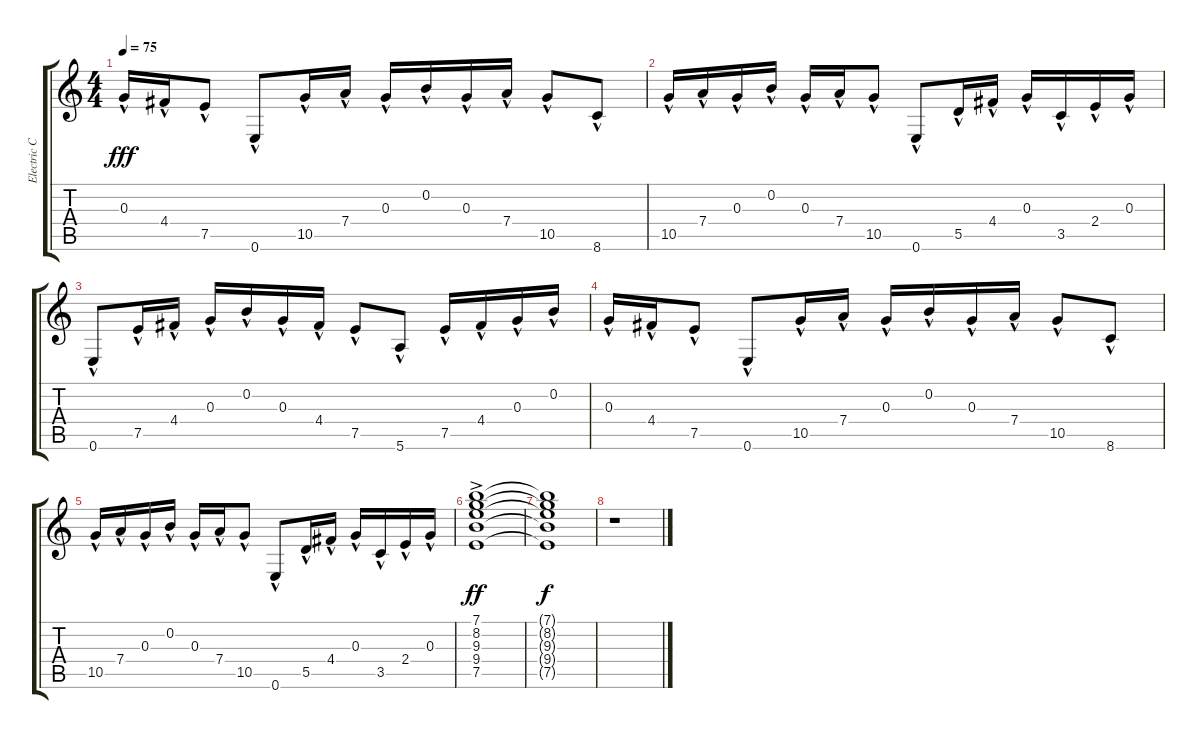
\track ("Electric Clean Guitar" "Electric C") {instrument electricguitarclean}
\staff {score tabs}
\tuning (E4 B3 G3 D3 A2 E2) {hide}
\ts (4 4)
\tempo 75
\clef g2
\ks c
0.3{hac}.16{dy fff} 4.4{hac}.16 7.5{hac}.8 0.6{hac}.8 10.5{hac}.16 7.4{hac}.16 0.3{hac}.16 0.2{hac}.16 0.3{hac}.16 7.4{hac}.16 10.5{hac}.8 8.6{hac}.8 |
10.5{hac}.16 7.4{hac}.16 0.3{hac}.16 0.2{hac}.16 0.3{hac}.16 7.4{hac}.16 10.5{hac}.8 0.6{hac}.8 5.5{hac}.16 4.4{hac}.16 0.3{hac}.16 3.5{hac}.16 2.4{hac}.16 0.3{hac}.16 |
0.6{hac}.8 7.5{hac}.16 4.4{hac}.16 0.3{hac}.16 0.2{hac}.16 0.3{hac}.16 4.4{hac}.16 7.5{hac}.8 5.6{hac}.8 7.5{hac}.16 4.4{hac}.16 0.3{hac}.16 0.2{hac}.16 |
0.3{hac}.16 4.4{hac}.16 7.5{hac}.8 0.6{hac}.8 10.5{hac}.16 7.4{hac}.16 0.3{hac}.16 0.2{hac}.16 0.3{hac}.16 7.4{hac}.16 10.5{hac}.8 8.6{hac}.8 |
10.5{hac}.16 7.4{hac}.16 0.3{hac}.16 0.2{hac}.16 0.3{hac}.16 7.4{hac}.16 10.5{hac}.8 0.6{hac}.8 5.5{hac}.16 4.4{hac}.16 0.3{hac}.16 3.5{hac}.16 2.4{hac}.16 0.3{hac}.16 |
(7.1{ac} 8.2{ac} 9.3{ac} 9.4{ac} 7.5{ac}).1{dy ff} |
(7.1{t} 8.2{t} 9.3{t} 9.4{t} 7.5{t}).1{dy f} |
r.1
